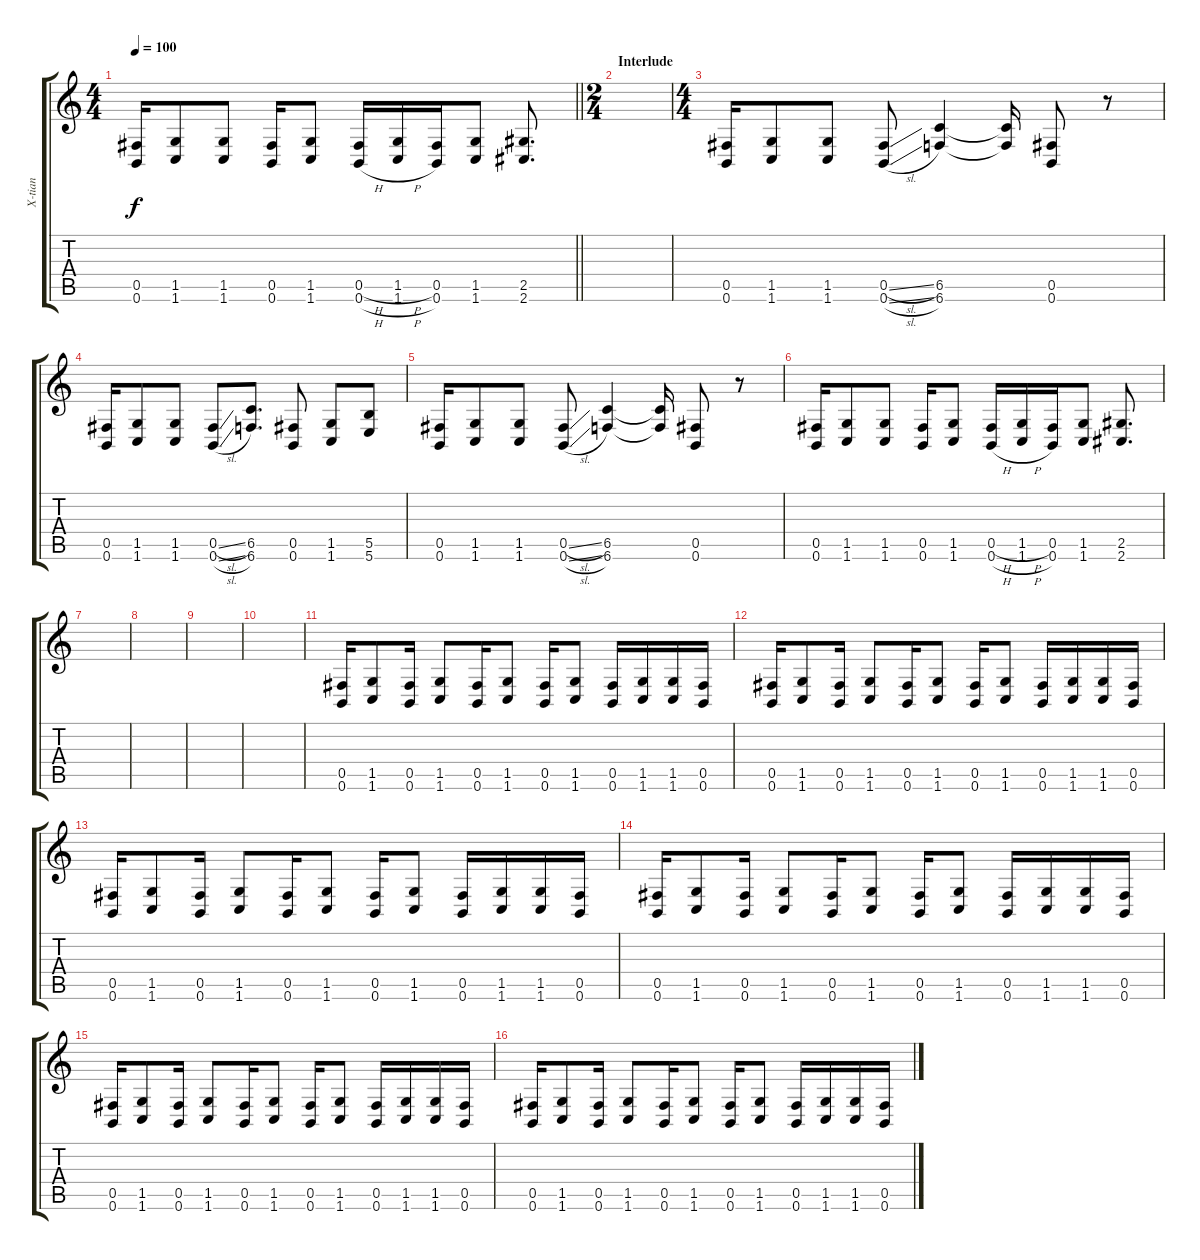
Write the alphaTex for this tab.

\track ("X-tian" "X-tian") {instrument distortionguitar}
\staff {score tabs}
\tuning (Db4 Gb3 E3 B2 Gb2 B1) {hide}
\ts (4 4)
\tempo 100
\clef g2
\barLineRight lightlight
\ks c
(0.5 0.6).16{dy f} (1.5 1.6).8 (1.5 1.6).8 (0.5 0.6).16 (1.5 1.6).8 (0.5{h} 0.6{h}).16 (1.5{h} 1.6{h}).16 (0.5 0.6).16 (1.5 1.6).8 (2.5 2.6).8{d} |
\ts (2 4)
\section ("" "Interlude")
|
\ts (4 4)
(0.5 0.6).16 (1.5 1.6).8 (1.5 1.6).8 (0.5{sl} 0.6{sl}).8 (6.5 6.6).4 (6.5{t} 6.6{t}).16 (0.5 0.6).8 r.8 |
(0.5 0.6).16 (1.5 1.6).8 (1.5 1.6).8 (0.5{sl} 0.6{sl}).8 (6.5 6.6).8{d} (0.5 0.6).8 (1.5 1.6).8 (5.5 5.6).8 |
(0.5 0.6).16 (1.5 1.6).8 (1.5 1.6).8 (0.5{sl} 0.6{sl}).8 (6.5 6.6).4 (6.5{t} 6.6{t}).16 (0.5 0.6).8 r.8 |
(0.5 0.6).16 (1.5 1.6).8 (1.5 1.6).8 (0.5 0.6).16 (1.5 1.6).8 (0.5{h} 0.6{h}).16 (1.5{h} 1.6{h}).16 (0.5 0.6).16 (1.5 1.6).8 (2.5 2.6).8{d} |
|
|
|
|
(0.5 0.6).16 (1.5 1.6).8 (0.5 0.6).16 (1.5 1.6).8 (0.5 0.6).16 (1.5 1.6).8 (0.5 0.6).16 (1.5 1.6).8 (0.5 0.6).16 (1.5 1.6).16 (1.5 1.6).16 (0.5 0.6).16 |
(0.5 0.6).16 (1.5 1.6).8 (0.5 0.6).16 (1.5 1.6).8 (0.5 0.6).16 (1.5 1.6).8 (0.5 0.6).16 (1.5 1.6).8 (0.5 0.6).16 (1.5 1.6).16 (1.5 1.6).16 (0.5 0.6).16 |
(0.5 0.6).16 (1.5 1.6).8 (0.5 0.6).16 (1.5 1.6).8 (0.5 0.6).16 (1.5 1.6).8 (0.5 0.6).16 (1.5 1.6).8 (0.5 0.6).16 (1.5 1.6).16 (1.5 1.6).16 (0.5 0.6).16 |
(0.5 0.6).16 (1.5 1.6).8 (0.5 0.6).16 (1.5 1.6).8 (0.5 0.6).16 (1.5 1.6).8 (0.5 0.6).16 (1.5 1.6).8 (0.5 0.6).16 (1.5 1.6).16 (1.5 1.6).16 (0.5 0.6).16 |
(0.5 0.6).16 (1.5 1.6).8 (0.5 0.6).16 (1.5 1.6).8 (0.5 0.6).16 (1.5 1.6).8 (0.5 0.6).16 (1.5 1.6).8 (0.5 0.6).16 (1.5 1.6).16 (1.5 1.6).16 (0.5 0.6).16 |
(0.5 0.6).16 (1.5 1.6).8 (0.5 0.6).16 (1.5 1.6).8 (0.5 0.6).16 (1.5 1.6).8 (0.5 0.6).16 (1.5 1.6).8 (0.5 0.6).16 (1.5 1.6).16 (1.5 1.6).16 (0.5 0.6).16
